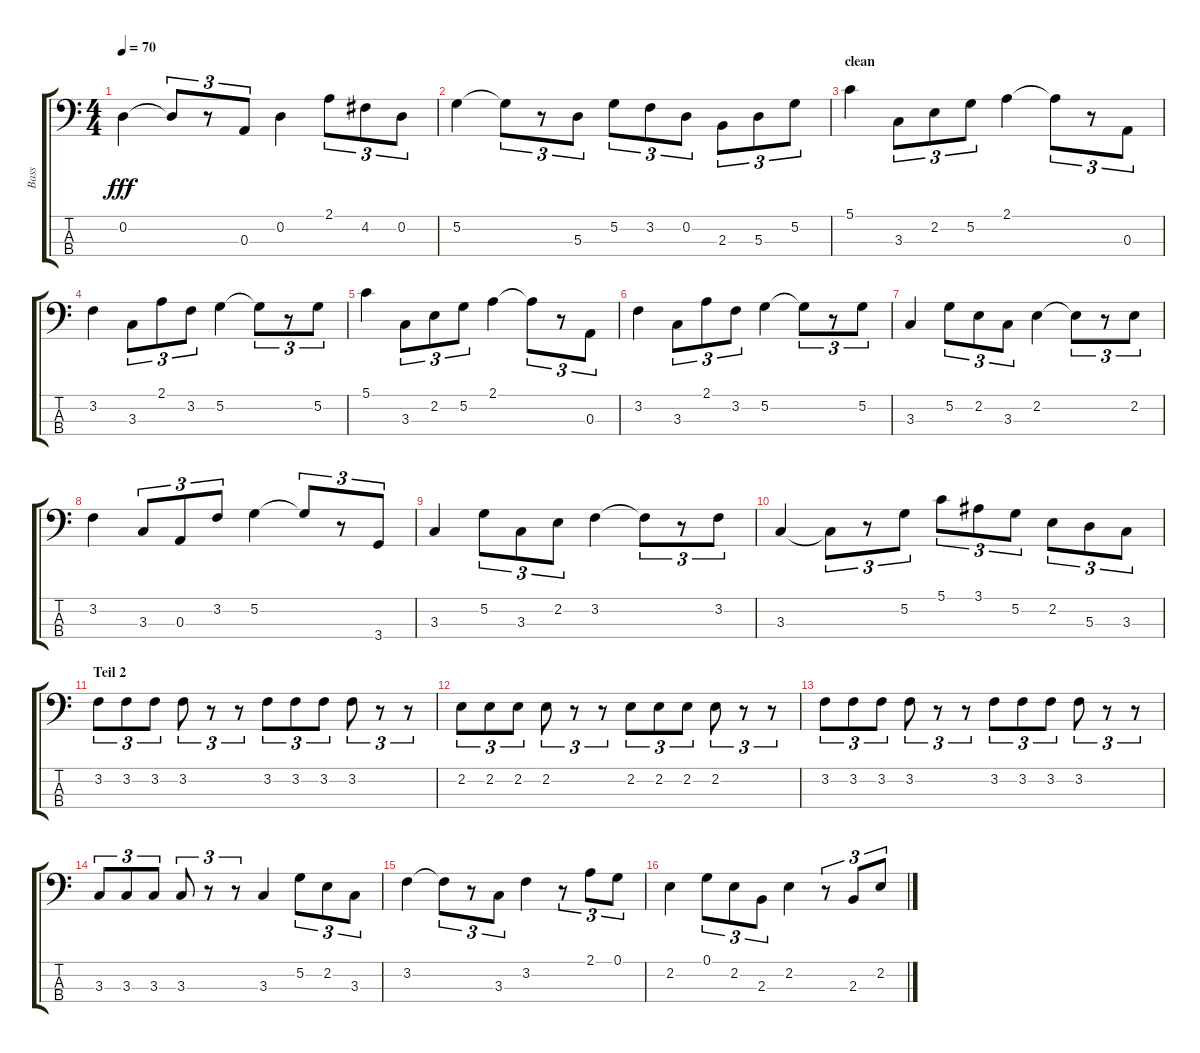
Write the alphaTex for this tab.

\track ("Bass" "Bass") {instrument acousticbass}
\staff {score tabs}
\tuning (G2 D2 A1 E1) {hide}
\ts (4 4)
\tempo 70
\clef f4
\ks c
0.2.4{dy fff} 0.2{t}.8{tu (3 2)} r.8{tu (3 2)} 0.3.8{tu (3 2)} 0.2.4 2.1.8{tu (3 2)} 4.2.8{tu (3 2)} 0.2.8{tu (3 2)} |
5.2.4 5.2{t}.8{tu (3 2)} r.8{tu (3 2)} 5.3.8{tu (3 2)} 5.2.8{tu (3 2)} 3.2.8{tu (3 2)} 0.2.8{tu (3 2)} 2.3.8{tu (3 2)} 5.3.8{tu (3 2)} 5.2.8{tu (3 2)} |
\section ("" "clean")
5.1.4 3.3.8{tu (3 2)} 2.2.8{tu (3 2)} 5.2.8{tu (3 2)} 2.1.4 2.1{t}.8{tu (3 2)} r.8{tu (3 2)} 0.3.8{tu (3 2)} |
3.2.4 3.3.8{tu (3 2)} 2.1.8{tu (3 2)} 3.2.8{tu (3 2)} 5.2.4 5.2{t}.8{tu (3 2)} r.8{tu (3 2)} 5.2.8{tu (3 2)} |
5.1.4 3.3.8{tu (3 2)} 2.2.8{tu (3 2)} 5.2.8{tu (3 2)} 2.1.4 2.1{t}.8{tu (3 2)} r.8{tu (3 2)} 0.3.8{tu (3 2)} |
3.2.4 3.3.8{tu (3 2)} 2.1.8{tu (3 2)} 3.2.8{tu (3 2)} 5.2.4 5.2{t}.8{tu (3 2)} r.8{tu (3 2)} 5.2.8{tu (3 2)} |
3.3.4 5.2.8{tu (3 2)} 2.2.8{tu (3 2)} 3.3.8{tu (3 2)} 2.2.4 2.2{t}.8{tu (3 2)} r.8{tu (3 2)} 2.2.8{tu (3 2)} |
3.2.4 3.3.8{tu (3 2)} 0.3.8{tu (3 2)} 3.2.8{tu (3 2)} 5.2.4 5.2{t}.8{tu (3 2)} r.8{tu (3 2)} 3.4.8{tu (3 2)} |
3.3.4 5.2.8{tu (3 2)} 3.3.8{tu (3 2)} 2.2.8{tu (3 2)} 3.2.4 3.2{t}.8{tu (3 2)} r.8{tu (3 2)} 3.2.8{tu (3 2)} |
3.3.4 3.3{t}.8{tu (3 2)} r.8{tu (3 2)} 5.2.8{tu (3 2)} 5.1.8{tu (3 2)} 3.1.8{tu (3 2)} 5.2.8{tu (3 2)} 2.2.8{tu (3 2)} 5.3.8{tu (3 2)} 3.3.8{tu (3 2)} |
\section ("" "Teil 2")
3.2.8{tu (3 2)} 3.2.8{tu (3 2)} 3.2.8{tu (3 2)} 3.2.8{tu (3 2)} r.8{tu (3 2)} r.8{tu (3 2)} 3.2.8{tu (3 2)} 3.2.8{tu (3 2)} 3.2.8{tu (3 2)} 3.2.8{tu (3 2)} r.8{tu (3 2)} r.8{tu (3 2)} |
2.2.8{tu (3 2)} 2.2.8{tu (3 2)} 2.2.8{tu (3 2)} 2.2.8{tu (3 2)} r.8{tu (3 2)} r.8{tu (3 2)} 2.2.8{tu (3 2)} 2.2.8{tu (3 2)} 2.2.8{tu (3 2)} 2.2.8{tu (3 2)} r.8{tu (3 2)} r.8{tu (3 2)} |
3.2.8{tu (3 2)} 3.2.8{tu (3 2)} 3.2.8{tu (3 2)} 3.2.8{tu (3 2)} r.8{tu (3 2)} r.8{tu (3 2)} 3.2.8{tu (3 2)} 3.2.8{tu (3 2)} 3.2.8{tu (3 2)} 3.2.8{tu (3 2)} r.8{tu (3 2)} r.8{tu (3 2)} |
3.3.8{tu (3 2)} 3.3.8{tu (3 2)} 3.3.8{tu (3 2)} 3.3.8{tu (3 2)} r.8{tu (3 2)} r.8{tu (3 2)} 3.3.4 5.2.8{tu (3 2)} 2.2.8{tu (3 2)} 3.3.8{tu (3 2)} |
3.2.4 3.2{t}.8{tu (3 2)} r.8{tu (3 2)} 3.3.8{tu (3 2)} 3.2.4 r.8{tu (3 2)} 2.1.8{tu (3 2)} 0.1.8{tu (3 2)} |
2.2.4 0.1.8{tu (3 2)} 2.2.8{tu (3 2)} 2.3.8{tu (3 2)} 2.2.4 r.8{tu (3 2)} 2.3.8{tu (3 2)} 2.2.8{tu (3 2)}
